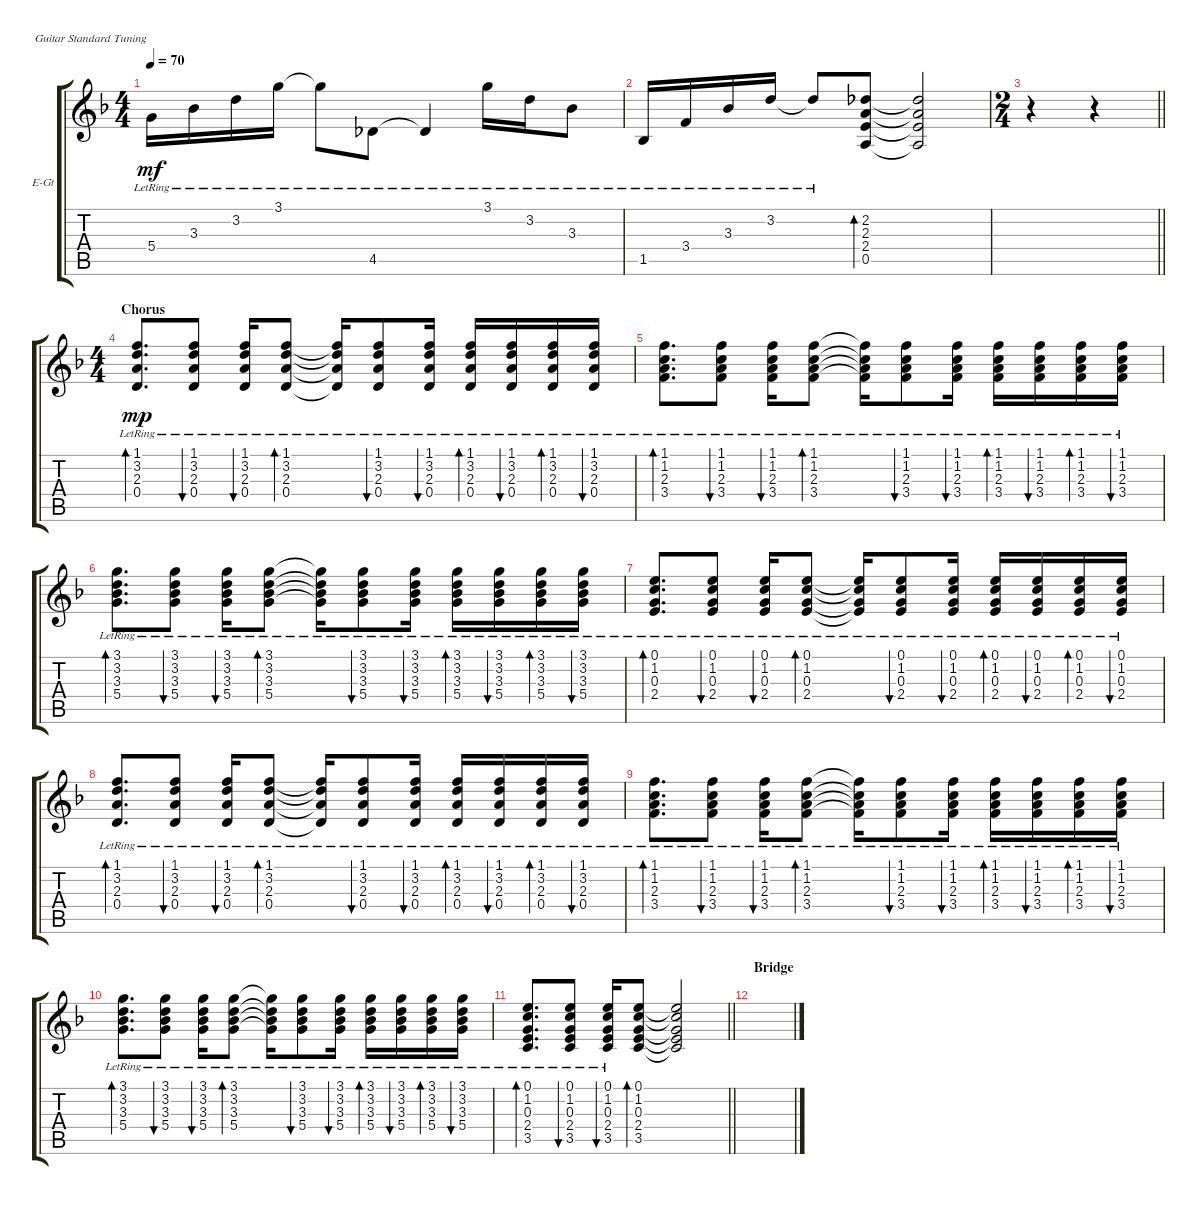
\bracketExtendMode groupsimilarinstruments
\firstSystemTrackNameOrientation horizontal
\otherSystemsTrackNameOrientation horizontal
\track ("Гитара 1" "E-Gt") {instrument electricguitarclean}
\staff {score tabs}
\tuning (E4 B3 G3 D3 A2 E2)
\ts (4 4)
\tempo 70
\clef g2
\ks dminor
5.4{lr}.16{dy mf} 3.3{lr}.16 3.2{lr}.16 3.1{lr}.16 3.1{lr t}.8 4.5{lr}.8 4.5{lr t}.4 3.1{lr}.16 3.2{lr}.16 3.3{lr}.8 |
1.5{lr}.16 3.4{lr}.16 3.3{lr}.16 3.2{lr}.16 3.2{lr t}.8 (2.2 2.3 2.4 0.5).8{bd 120} (2.2{t} 2.3{t} 2.4{t} 0.5{t}).2 |
\ts (2 4)
\beaming (8 2 2)
\barLineRight lightlight
r.4 r.4 |
\ts (4 4)
\beaming (8 2 2 2 2)
\section ("" "Chorus")
(1.1{lr} 3.2{lr} 2.3{lr} 0.4{lr}).8{d bd 60 dy mp} (1.1{lr} 3.2{lr} 2.3{lr} 0.4{lr}).8{bu 60} (1.1{lr} 3.2{lr} 2.3{lr} 0.4{lr}).16{bu 60} (1.1{lr} 3.2{lr} 2.3{lr} 0.4{lr}).8{bd 60} (1.1{lr t} 3.2{lr t} 2.3{lr t} 0.4{lr t}).16 (1.1{lr} 3.2{lr} 2.3{lr} 0.4{lr}).8{bu 60} (1.1{lr} 3.2{lr} 2.3{lr} 0.4{lr}).16{bu 60} (1.1{lr} 3.2{lr} 2.3{lr} 0.4{lr}).16{bd 60} (1.1{lr} 3.2{lr} 2.3{lr} 0.4{lr}).16{bu 60} (1.1{lr} 3.2{lr} 2.3{lr} 0.4{lr}).16{bd 60} (1.1{lr} 3.2{lr} 2.3{lr} 0.4{lr}).16{bu 60} |
(1.1{lr} 1.2{lr} 2.3{lr} 3.4{lr}).8{d bd 60} (1.1{lr} 1.2{lr} 2.3{lr} 3.4{lr}).8{bu 60} (1.1{lr} 1.2{lr} 2.3{lr} 3.4{lr}).16{bu 60} (1.1{lr} 1.2{lr} 2.3{lr} 3.4{lr}).8{bd 60} (1.1{lr t} 1.2{lr t} 2.3{lr t} 3.4{lr t}).16 (1.1{lr} 1.2{lr} 2.3{lr} 3.4{lr}).8{bu 60} (1.1{lr} 1.2{lr} 2.3{lr} 3.4{lr}).16{bu 60} (1.1{lr} 1.2{lr} 2.3{lr} 3.4{lr}).16{bd 60} (1.1{lr} 1.2{lr} 2.3{lr} 3.4{lr}).16{bu 60} (1.1{lr} 1.2{lr} 2.3{lr} 3.4{lr}).16{bd 60} (1.1{lr} 1.2{lr} 2.3{lr} 3.4{lr}).16{bu 60} |
(3.1{lr} 3.2{lr} 3.3{lr} 5.4{lr}).8{d bd 60} (3.1{lr} 3.2{lr} 3.3{lr} 5.4{lr}).8{bu 60} (3.1{lr} 3.2{lr} 3.3{lr} 5.4{lr}).16{bu 60} (3.1{lr} 3.2{lr} 3.3{lr} 5.4{lr}).8{bd 60} (3.1{lr t} 3.2{lr t} 3.3{lr t} 5.4{lr t}).16 (3.1{lr} 3.2{lr} 3.3{lr} 5.4{lr}).8{bu 60} (3.1{lr} 3.2{lr} 3.3{lr} 5.4{lr}).16{bu 60} (3.1{lr} 3.2{lr} 3.3{lr} 5.4{lr}).16{bd 60} (3.1{lr} 3.2{lr} 3.3{lr} 5.4{lr}).16{bu 60} (3.1{lr} 3.2{lr} 3.3{lr} 5.4{lr}).16{bd 60} (3.1{lr} 3.2{lr} 3.3{lr} 5.4{lr}).16{bu 60} |
(0.1{lr} 1.2{lr} 0.3{lr} 2.4{lr}).8{d bd 60} (0.1{lr} 1.2{lr} 0.3{lr} 2.4{lr}).8{bu 60} (0.1{lr} 1.2{lr} 0.3{lr} 2.4{lr}).16{bu 60} (0.1{lr} 1.2{lr} 0.3{lr} 2.4{lr}).8{bd 60} (0.1{lr t} 1.2{lr t} 0.3{lr t} 2.4{lr t}).16 (0.1{lr} 1.2{lr} 0.3{lr} 2.4{lr}).8{bu 60} (0.1{lr} 1.2{lr} 0.3{lr} 2.4{lr}).16{bu 60} (0.1{lr} 1.2{lr} 0.3{lr} 2.4{lr}).16{bd 60} (0.1{lr} 1.2{lr} 0.3{lr} 2.4{lr}).16{bu 60} (0.1{lr} 1.2{lr} 0.3{lr} 2.4{lr}).16{bd 60} (0.1{lr} 1.2{lr} 0.3{lr} 2.4{lr}).16{bu 60} |
(1.1{lr} 3.2{lr} 2.3{lr} 0.4{lr}).8{d bd 60} (1.1{lr} 3.2{lr} 2.3{lr} 0.4{lr}).8{bu 60} (1.1{lr} 3.2{lr} 2.3{lr} 0.4{lr}).16{bu 60} (1.1{lr} 3.2{lr} 2.3{lr} 0.4{lr}).8{bd 60} (1.1{lr t} 3.2{lr t} 2.3{lr t} 0.4{lr t}).16 (1.1{lr} 3.2{lr} 2.3{lr} 0.4{lr}).8{bu 60} (1.1{lr} 3.2{lr} 2.3{lr} 0.4{lr}).16{bu 60} (1.1{lr} 3.2{lr} 2.3{lr} 0.4{lr}).16{bd 60} (1.1{lr} 3.2{lr} 2.3{lr} 0.4{lr}).16{bu 60} (1.1{lr} 3.2{lr} 2.3{lr} 0.4{lr}).16{bd 60} (1.1{lr} 3.2{lr} 2.3{lr} 0.4{lr}).16{bu 60} |
(1.1{lr} 1.2{lr} 2.3{lr} 3.4{lr}).8{d bd 60} (1.1{lr} 1.2{lr} 2.3{lr} 3.4{lr}).8{bu 60} (1.1{lr} 1.2{lr} 2.3{lr} 3.4{lr}).16{bu 60} (1.1{lr} 1.2{lr} 2.3{lr} 3.4{lr}).8{bd 60} (1.1{lr t} 1.2{lr t} 2.3{lr t} 3.4{lr t}).16 (1.1{lr} 1.2{lr} 2.3{lr} 3.4{lr}).8{bu 60} (1.1{lr} 1.2{lr} 2.3{lr} 3.4{lr}).16{bu 60} (1.1{lr} 1.2{lr} 2.3{lr} 3.4{lr}).16{bd 60} (1.1{lr} 1.2{lr} 2.3{lr} 3.4{lr}).16{bu 60} (1.1{lr} 1.2{lr} 2.3{lr} 3.4{lr}).16{bd 60} (1.1{lr} 1.2{lr} 2.3{lr} 3.4{lr}).16{bu 60} |
(3.1{lr} 3.2{lr} 3.3{lr} 5.4{lr}).8{d bd 60} (3.1{lr} 3.2{lr} 3.3{lr} 5.4{lr}).8{bu 60} (3.1{lr} 3.2{lr} 3.3{lr} 5.4{lr}).16{bu 60} (3.1{lr} 3.2{lr} 3.3{lr} 5.4{lr}).8{bd 60} (3.1{lr t} 3.2{lr t} 3.3{lr t} 5.4{lr t}).16 (3.1{lr} 3.2{lr} 3.3{lr} 5.4{lr}).8{bu 60} (3.1{lr} 3.2{lr} 3.3{lr} 5.4{lr}).16{bu 60} (3.1{lr} 3.2{lr} 3.3{lr} 5.4{lr}).16{bd 60} (3.1{lr} 3.2{lr} 3.3{lr} 5.4{lr}).16{bu 60} (3.1{lr} 3.2{lr} 3.3{lr} 5.4{lr}).16{bd 60} (3.1{lr} 3.2{lr} 3.3{lr} 5.4{lr}).16{bu 60} |
\barLineRight lightlight
(0.1{lr} 1.2{lr} 0.3{lr} 2.4{lr} 3.5{lr}).8{d bd 60} (0.1{lr} 1.2{lr} 0.3{lr} 2.4{lr} 3.5{lr}).8{bu 60} (0.1{lr} 1.2{lr} 0.3{lr} 2.4{lr} 3.5{lr}).16{bu 60} (0.1 1.2 0.3 2.4 3.5).8{bd 60} (0.1{t} 1.2{t} 0.3{t} 2.4{t} 3.5{t}).2 |
\section ("" "Bridge")
